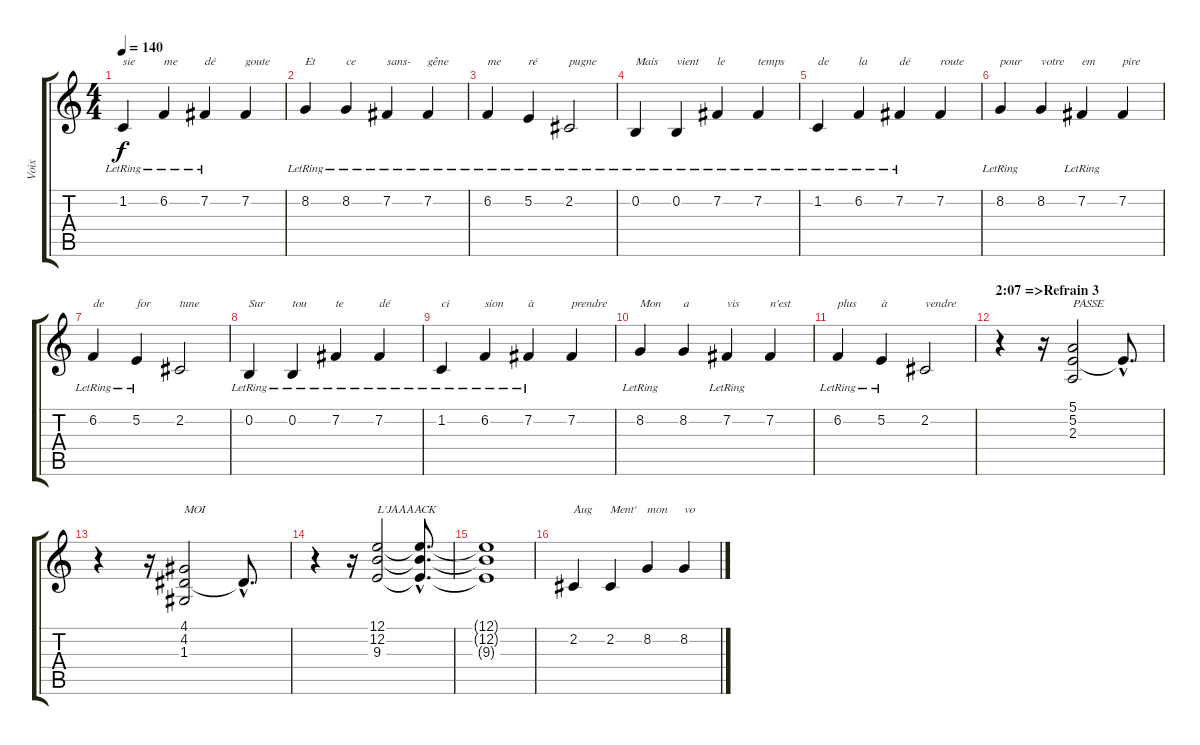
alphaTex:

\track ("Voix" "Voix") {instrument rockorgan}
\staff {score tabs}
\tuning (E4 B3 G3 D3 A2 E2) {hide}
\ts (4 4)
\tempo 140
\clef g2
\ks c
1.2{lr}.4{txt "sie" dy f} 6.2{lr}.4{txt "me"} 7.2{lr}.4{txt "dé"} 7.2.4{txt "goute"} |
8.2{lr}.4{txt "Et"} 8.2{lr}.4{txt "ce"} 7.2{lr}.4{txt "sans-"} 7.2{lr}.4{txt "gêne"} |
6.2{lr}.4{txt "me"} 5.2{lr}.4{txt "ré"} 2.2{lr}.2{txt "pugne"} |
0.2{lr}.4{txt "Mais"} 0.2{lr}.4{txt "vient"} 7.2{lr}.4{txt "le"} 7.2{lr}.4{txt "temps"} |
1.2{lr}.4{txt "de"} 6.2{lr}.4{txt "la"} 7.2{lr}.4{txt "dé"} 7.2.4{txt "route"} |
8.2{lr}.4{txt "pour"} 8.2.4{txt "votre"} 7.2{lr}.4{txt "em"} 7.2.4{txt "pire"} |
6.2{lr}.4{txt "de"} 5.2{lr}.4{txt "for"} 2.2.2{txt "tune"} |
0.2{lr}.4{txt "Sur"} 0.2{lr}.4{txt "tou"} 7.2{lr}.4{txt "te"} 7.2{lr}.4{txt "dé"} |
1.2{lr}.4{txt "ci"} 6.2{lr}.4{txt "sion"} 7.2{lr}.4{txt "à"} 7.2.4{txt "prendre"} |
8.2{lr}.4{txt "Mon"} 8.2.4{txt "a"} 7.2{lr}.4{txt "vis"} 7.2.4{txt "n'est"} |
6.2{lr}.4{txt "plus"} 5.2{lr}.4{txt "à"} 2.2.2{txt "vendre"} |
\section ("" "2:07 =>Refrain 3")
r.4 r.16 (5.1 5.2 2.3).2{txt "PASSE"} 5.2{hac t}.8{d} |
r.4 r.16 (4.1 4.2 1.3).2{txt "MOI"} 4.2{hac t}.8{d} |
r.4 r.16 (12.1 12.2 9.3).2{txt "L'JAAAACK"} (12.1{hac t} 12.2{hac t} 9.3{hac t}).8{d} |
(12.1{t} 12.2{t} 9.3{t}).1 |
2.2.4{txt "Aug"} 2.2.4{txt "Ment'"} 8.2.4{txt "mon"} 8.2.4{txt "vo"}
